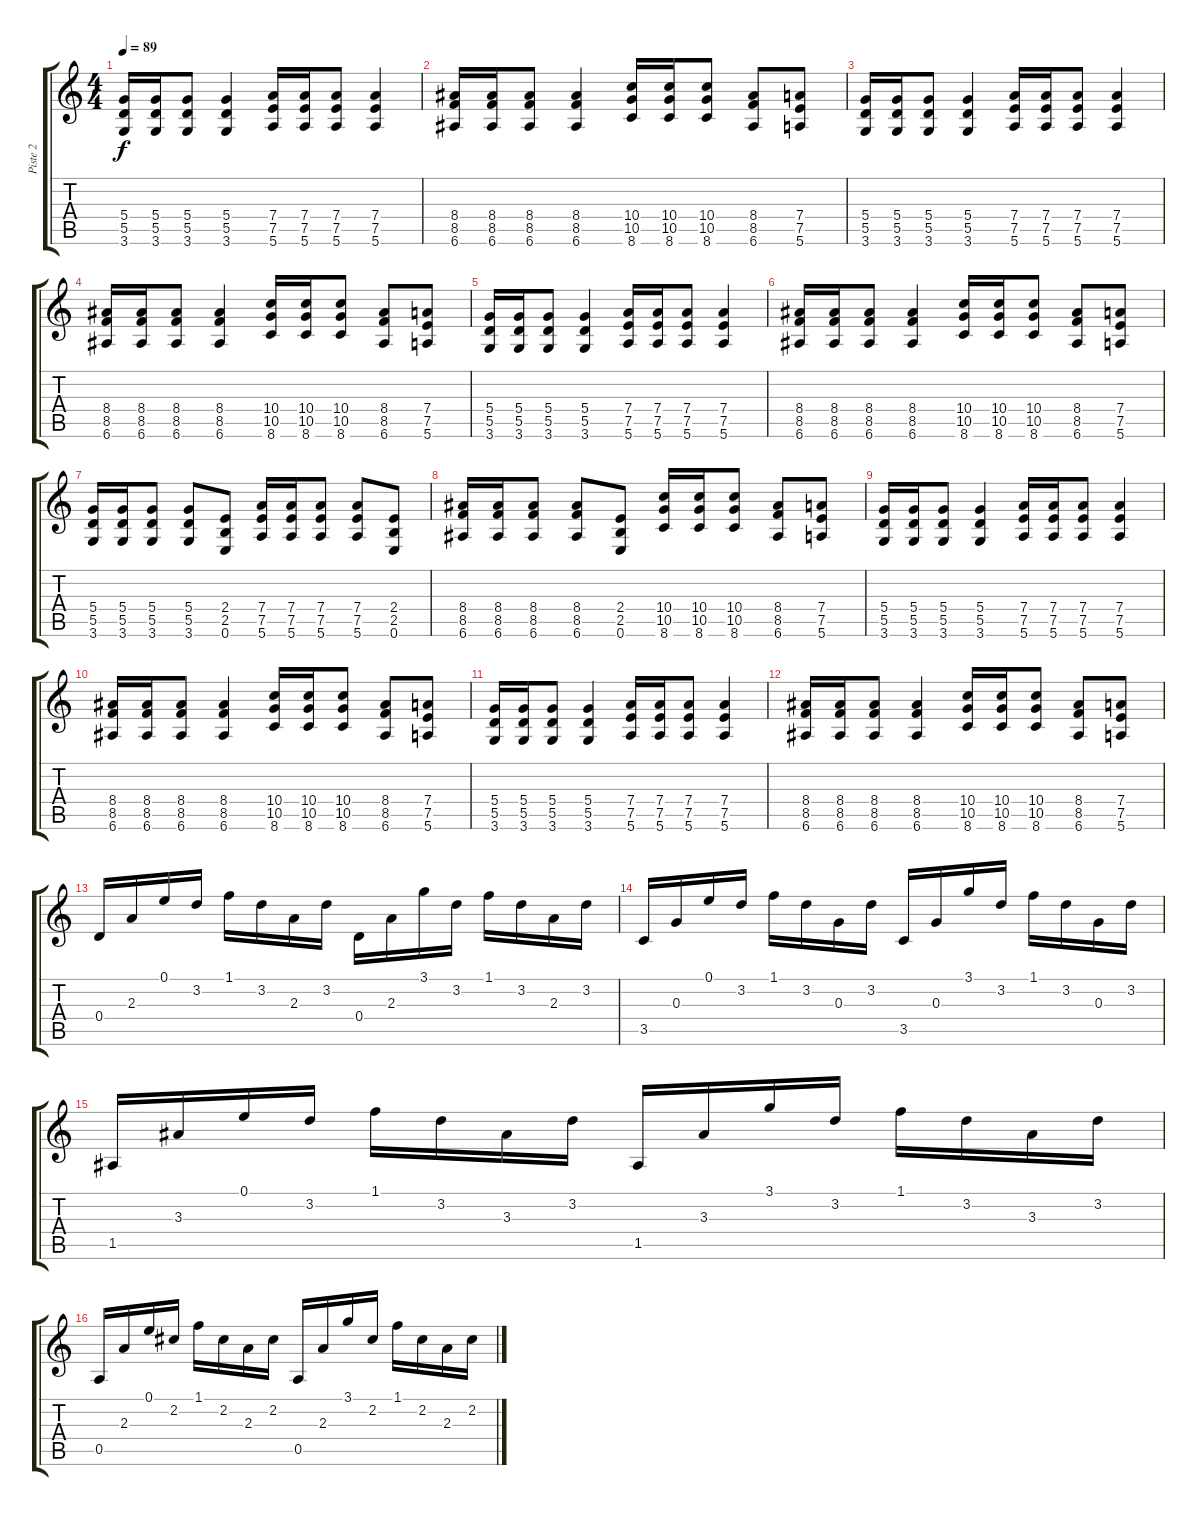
\track ("Piste 2" "Piste 2") {instrument distortionguitar}
\staff {score tabs}
\tuning (E4 B3 G3 D3 A2 E2) {hide}
\ts (4 4)
\tempo 89
\clef g2
\ks c
(5.4 5.5 3.6).16{dy f} (5.4 5.5 3.6).16 (5.4 5.5 3.6).8 (5.4 5.5 3.6).4 (7.4 7.5 5.6).16 (7.4 7.5 5.6).16 (7.4 7.5 5.6).8 (7.4 7.5 5.6).4 |
(8.4 8.5 6.6).16 (8.4 8.5 6.6).16 (8.4 8.5 6.6).8 (8.4 8.5 6.6).4 (10.4 10.5 8.6).16 (10.4 10.5 8.6).16 (10.4 10.5 8.6).8 (8.4 8.5 6.6).8 (7.4 7.5 5.6).8 |
(5.4 5.5 3.6).16 (5.4 5.5 3.6).16 (5.4 5.5 3.6).8 (5.4 5.5 3.6).4 (7.4 7.5 5.6).16 (7.4 7.5 5.6).16 (7.4 7.5 5.6).8 (7.4 7.5 5.6).4 |
(8.4 8.5 6.6).16 (8.4 8.5 6.6).16 (8.4 8.5 6.6).8 (8.4 8.5 6.6).4 (10.4 10.5 8.6).16 (10.4 10.5 8.6).16 (10.4 10.5 8.6).8 (8.4 8.5 6.6).8 (7.4 7.5 5.6).8 |
(5.4 5.5 3.6).16 (5.4 5.5 3.6).16 (5.4 5.5 3.6).8 (5.4 5.5 3.6).4 (7.4 7.5 5.6).16 (7.4 7.5 5.6).16 (7.4 7.5 5.6).8 (7.4 7.5 5.6).4 |
(8.4 8.5 6.6).16 (8.4 8.5 6.6).16 (8.4 8.5 6.6).8 (8.4 8.5 6.6).4 (10.4 10.5 8.6).16 (10.4 10.5 8.6).16 (10.4 10.5 8.6).8 (8.4 8.5 6.6).8 (7.4 7.5 5.6).8 |
(5.4 5.5 3.6).16 (5.4 5.5 3.6).16 (5.4 5.5 3.6).8 (5.4 5.5 3.6).8 (2.4 2.5 0.6).8 (7.4 7.5 5.6).16 (7.4 7.5 5.6).16 (7.4 7.5 5.6).8 (7.4 7.5 5.6).8 (2.4 2.5 0.6).8 |
(8.4 8.5 6.6).16 (8.4 8.5 6.6).16 (8.4 8.5 6.6).8 (8.4 8.5 6.6).8 (2.4 2.5 0.6).8 (10.4 10.5 8.6).16 (10.4 10.5 8.6).16 (10.4 10.5 8.6).8 (8.4 8.5 6.6).8 (7.4 7.5 5.6).8 |
(5.4 5.5 3.6).16 (5.4 5.5 3.6).16 (5.4 5.5 3.6).8 (5.4 5.5 3.6).4 (7.4 7.5 5.6).16 (7.4 7.5 5.6).16 (7.4 7.5 5.6).8 (7.4 7.5 5.6).4 |
(8.4 8.5 6.6).16 (8.4 8.5 6.6).16 (8.4 8.5 6.6).8 (8.4 8.5 6.6).4 (10.4 10.5 8.6).16 (10.4 10.5 8.6).16 (10.4 10.5 8.6).8 (8.4 8.5 6.6).8 (7.4 7.5 5.6).8 |
(5.4 5.5 3.6).16 (5.4 5.5 3.6).16 (5.4 5.5 3.6).8 (5.4 5.5 3.6).4 (7.4 7.5 5.6).16 (7.4 7.5 5.6).16 (7.4 7.5 5.6).8 (7.4 7.5 5.6).4 |
(8.4 8.5 6.6).16 (8.4 8.5 6.6).16 (8.4 8.5 6.6).8 (8.4 8.5 6.6).4 (10.4 10.5 8.6).16 (10.4 10.5 8.6).16 (10.4 10.5 8.6).8 (8.4 8.5 6.6).8 (7.4 7.5 5.6).8 |
0.4.16 2.3.16 0.1.16 3.2.16 1.1.16 3.2.16 2.3.16 3.2.16 0.4.16 2.3.16 3.1.16 3.2.16 1.1.16 3.2.16 2.3.16 3.2.16 |
3.5.16 0.3.16 0.1.16 3.2.16 1.1.16 3.2.16 0.3.16 3.2.16 3.5.16 0.3.16 3.1.16 3.2.16 1.1.16 3.2.16 0.3.16 3.2.16 |
1.5.16 3.3.16 0.1.16 3.2.16 1.1.16 3.2.16 3.3.16 3.2.16 1.5.16 3.3.16 3.1.16 3.2.16 1.1.16 3.2.16 3.3.16 3.2.16 |
0.5.16 2.3.16 0.1.16 2.2.16 1.1.16 2.2.16 2.3.16 2.2.16 0.5.16 2.3.16 3.1.16 2.2.16 1.1.16 2.2.16 2.3.16 2.2.16
